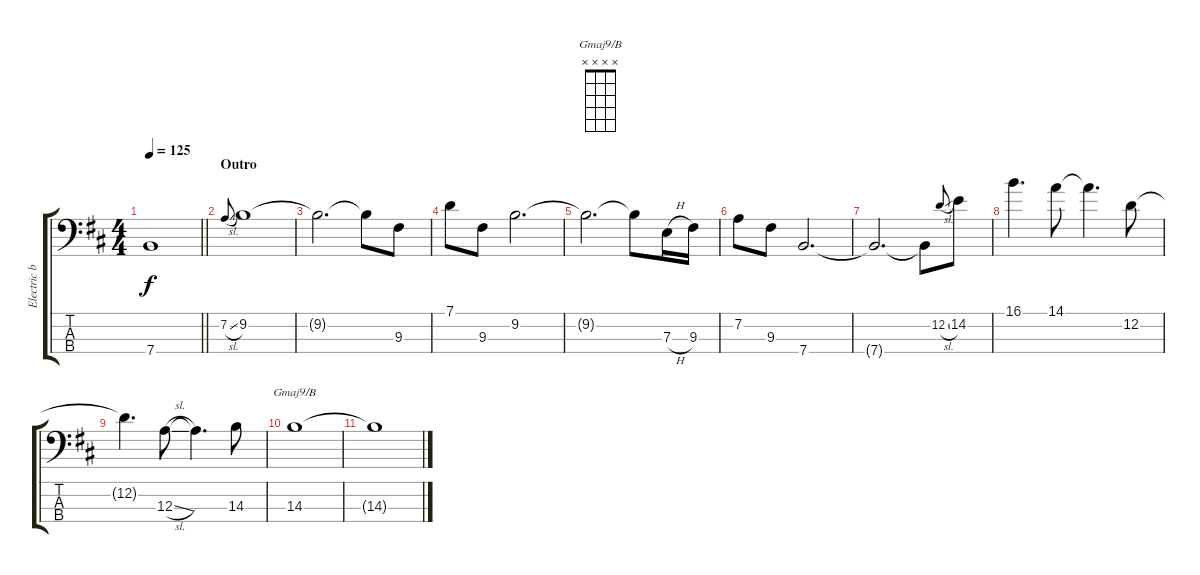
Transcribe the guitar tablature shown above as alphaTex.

\track ("Electric bass" "Electric b") {instrument electricbasspick}
\staff {score tabs}
\tuning (G2 D2 A1 E1) {hide}
\chord ("Gmaj9/B" x x x x)
\ts (4 4)
\tempo 125
\clef f4
\barLineRight lightlight
\ks bminor
7.4{t}.1{dy f} |
\section ("" "Outro")
7.2{sl}.8{gr onbeat} 9.2.1 |
9.2{t}.2{d} 9.2{t}.8 9.3.8 |
7.1.8 9.3.8 9.2.2{d} |
9.2{t}.2{d} 9.2{t}.8 7.3{h}.16 9.3.16 |
7.2.8 9.3.8 7.4.2{d} |
7.4{t}.2{d} 7.4{t}.8 12.2{sl}.8{gr onbeat} 14.2.8 |
16.1.4{d} 14.1.8 14.1{t}.4{d} 12.2.8 |
12.2{t}.4{d} 12.3{sl}.8 12.3{t}.4{d} 14.3.8 |
14.3.1{ch "Gmaj9/B"} |
14.3{t}.1
